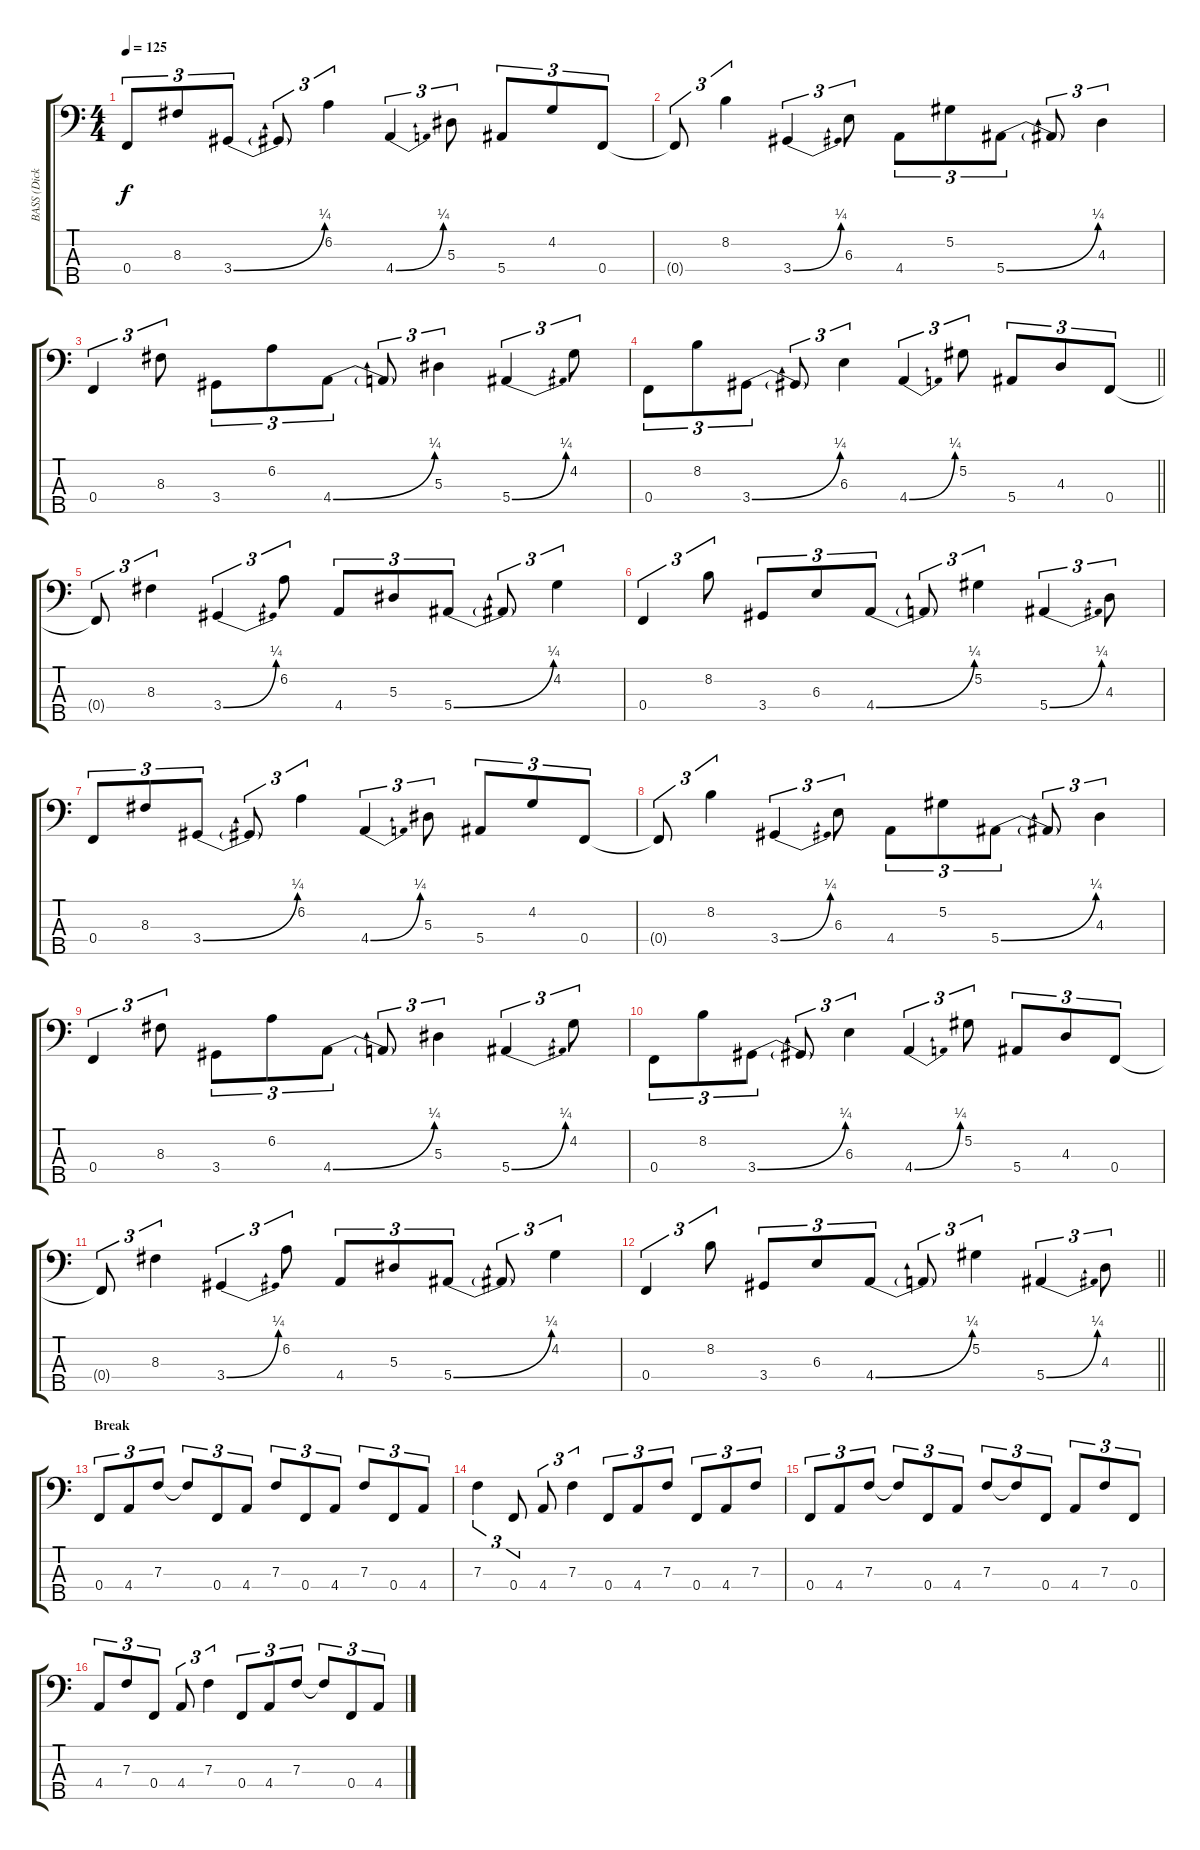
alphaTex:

\track ("BASS (Dick Lovgren)" "BASS (Dick") {instrument slapbass1}
\staff {score tabs}
\tuning (Ab2 Eb2 Bb1 F1 C1) {hide}
\ts (4 4)
\tempo 125
\clef f4
\ks c
0.4.8{tu (3 2) dy f} 8.3.8{tu (3 2)} 3.4{be (bend 0 0 60 1)}.8{tu (3 2)} 3.4{t}.8{tu (3 2)} 6.2.4{tu (3 2)} 4.4{be (bend 0 0 60 1)}.4{tu (3 2)} 5.3.8{tu (3 2)} 5.4.8{tu (3 2)} 4.2.8{tu (3 2)} 0.4.8{tu (3 2)} |
0.4{t}.8{tu (3 2)} 8.2.4{tu (3 2)} 3.4{be (bend 0 0 60 1)}.4{tu (3 2)} 6.3.8{tu (3 2)} 4.4.8{tu (3 2)} 5.2.8{tu (3 2)} 5.4{be (bend 0 0 60 1)}.8{tu (3 2)} 5.4{t}.8{tu (3 2)} 4.3.4{tu (3 2)} |
0.4.4{tu (3 2)} 8.3.8{tu (3 2)} 3.4.8{tu (3 2)} 6.2.8{tu (3 2)} 4.4{be (bend 0 0 60 1)}.8{tu (3 2)} 4.4{t}.8{tu (3 2)} 5.3.4{tu (3 2)} 5.4{be (bend 0 0 60 1)}.4{tu (3 2)} 4.2.8{tu (3 2)} |
\barLineRight lightlight
0.4.8{tu (3 2)} 8.2.8{tu (3 2)} 3.4{be (bend 0 0 60 1)}.8{tu (3 2)} 3.4{t}.8{tu (3 2)} 6.3.4{tu (3 2)} 4.4{be (bend 0 0 60 1)}.4{tu (3 2)} 5.2.8{tu (3 2)} 5.4.8{tu (3 2)} 4.3.8{tu (3 2)} 0.4.8{tu (3 2)} |
0.4{t}.8{tu (3 2)} 8.3.4{tu (3 2)} 3.4{be (bend 0 0 60 1)}.4{tu (3 2)} 6.2.8{tu (3 2)} 4.4.8{tu (3 2)} 5.3.8{tu (3 2)} 5.4{be (bend 0 0 60 1)}.8{tu (3 2)} 5.4{t}.8{tu (3 2)} 4.2.4{tu (3 2)} |
0.4.4{tu (3 2)} 8.2.8{tu (3 2)} 3.4.8{tu (3 2)} 6.3.8{tu (3 2)} 4.4{be (bend 0 0 60 1)}.8{tu (3 2)} 4.4{t}.8{tu (3 2)} 5.2.4{tu (3 2)} 5.4{be (bend 0 0 60 1)}.4{tu (3 2)} 4.3.8{tu (3 2)} |
0.4.8{tu (3 2)} 8.3.8{tu (3 2)} 3.4{be (bend 0 0 60 1)}.8{tu (3 2)} 3.4{t}.8{tu (3 2)} 6.2.4{tu (3 2)} 4.4{be (bend 0 0 60 1)}.4{tu (3 2)} 5.3.8{tu (3 2)} 5.4.8{tu (3 2)} 4.2.8{tu (3 2)} 0.4.8{tu (3 2)} |
0.4{t}.8{tu (3 2)} 8.2.4{tu (3 2)} 3.4{be (bend 0 0 60 1)}.4{tu (3 2)} 6.3.8{tu (3 2)} 4.4.8{tu (3 2)} 5.2.8{tu (3 2)} 5.4{be (bend 0 0 60 1)}.8{tu (3 2)} 5.4{t}.8{tu (3 2)} 4.3.4{tu (3 2)} |
0.4.4{tu (3 2)} 8.3.8{tu (3 2)} 3.4.8{tu (3 2)} 6.2.8{tu (3 2)} 4.4{be (bend 0 0 60 1)}.8{tu (3 2)} 4.4{t}.8{tu (3 2)} 5.3.4{tu (3 2)} 5.4{be (bend 0 0 60 1)}.4{tu (3 2)} 4.2.8{tu (3 2)} |
0.4.8{tu (3 2)} 8.2.8{tu (3 2)} 3.4{be (bend 0 0 60 1)}.8{tu (3 2)} 3.4{t}.8{tu (3 2)} 6.3.4{tu (3 2)} 4.4{be (bend 0 0 60 1)}.4{tu (3 2)} 5.2.8{tu (3 2)} 5.4.8{tu (3 2)} 4.3.8{tu (3 2)} 0.4.8{tu (3 2)} |
0.4{t}.8{tu (3 2)} 8.3.4{tu (3 2)} 3.4{be (bend 0 0 60 1)}.4{tu (3 2)} 6.2.8{tu (3 2)} 4.4.8{tu (3 2)} 5.3.8{tu (3 2)} 5.4{be (bend 0 0 60 1)}.8{tu (3 2)} 5.4{t}.8{tu (3 2)} 4.2.4{tu (3 2)} |
\barLineRight lightlight
0.4.4{tu (3 2)} 8.2.8{tu (3 2)} 3.4.8{tu (3 2)} 6.3.8{tu (3 2)} 4.4{be (bend 0 0 60 1)}.8{tu (3 2)} 4.4{t}.8{tu (3 2)} 5.2.4{tu (3 2)} 5.4{be (bend 0 0 60 1)}.4{tu (3 2)} 4.3.8{tu (3 2)} |
\section ("" "Break")
0.4.8{tu (3 2)} 4.4.8{tu (3 2)} 7.3.8{tu (3 2)} 7.3{t}.8{tu (3 2)} 0.4.8{tu (3 2)} 4.4.8{tu (3 2)} 7.3.8{tu (3 2)} 0.4.8{tu (3 2)} 4.4.8{tu (3 2)} 7.3.8{tu (3 2)} 0.4.8{tu (3 2)} 4.4.8{tu (3 2)} |
7.3.4{tu (3 2)} 0.4.8{tu (3 2)} 4.4.8{tu (3 2)} 7.3.4{tu (3 2)} 0.4.8{tu (3 2)} 4.4.8{tu (3 2)} 7.3.8{tu (3 2)} 0.4.8{tu (3 2)} 4.4.8{tu (3 2)} 7.3.8{tu (3 2)} |
0.4.8{tu (3 2)} 4.4.8{tu (3 2)} 7.3.8{tu (3 2)} 7.3{t}.8{tu (3 2)} 0.4.8{tu (3 2)} 4.4.8{tu (3 2)} 7.3.8{tu (3 2)} 7.3{t}.8{tu (3 2)} 0.4.8{tu (3 2)} 4.4.8{tu (3 2)} 7.3.8{tu (3 2)} 0.4.8{tu (3 2)} |
4.4.8{tu (3 2)} 7.3.8{tu (3 2)} 0.4.8{tu (3 2)} 4.4.8{tu (3 2)} 7.3.4{tu (3 2)} 0.4.8{tu (3 2)} 4.4.8{tu (3 2)} 7.3.8{tu (3 2)} 7.3{t}.8{tu (3 2)} 0.4.8{tu (3 2)} 4.4.8{tu (3 2)}
